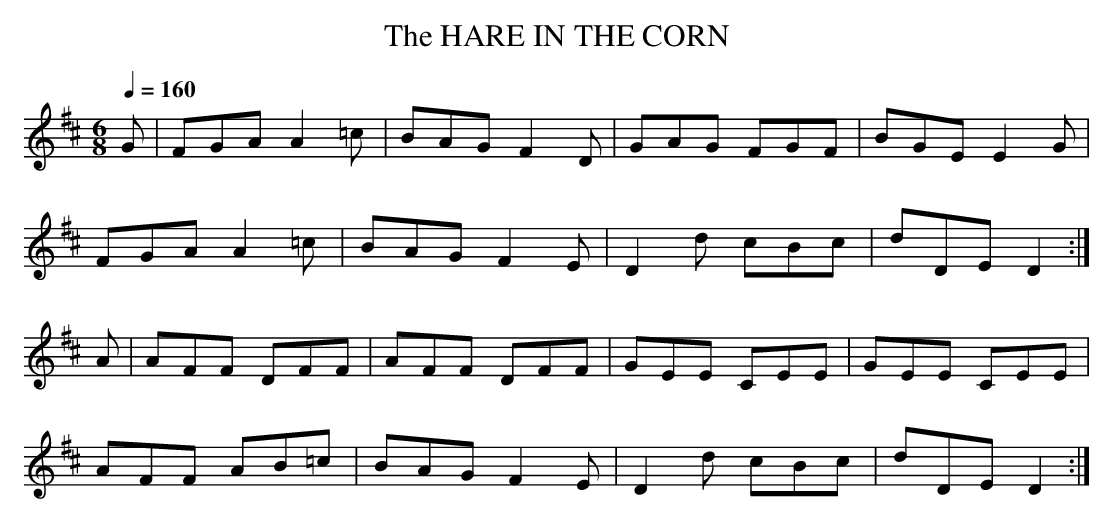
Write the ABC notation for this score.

X:1
T:HARE IN THE CORN, The
Y:"allegro"
Q:1/4=160
L:1/8
M:6/8
K:D
G|FGA A2=c|BAG F2D|GAG FGF|BGE E2G|
FGA A2=c|BAG F2E|D2d cBc|dDE D2 :|
A|AFF DFF|AFF DFF|GEE CEE|GEE CEE|
AFF AB=c|BAG F2E|D2d cBc|dDE D2 :|
